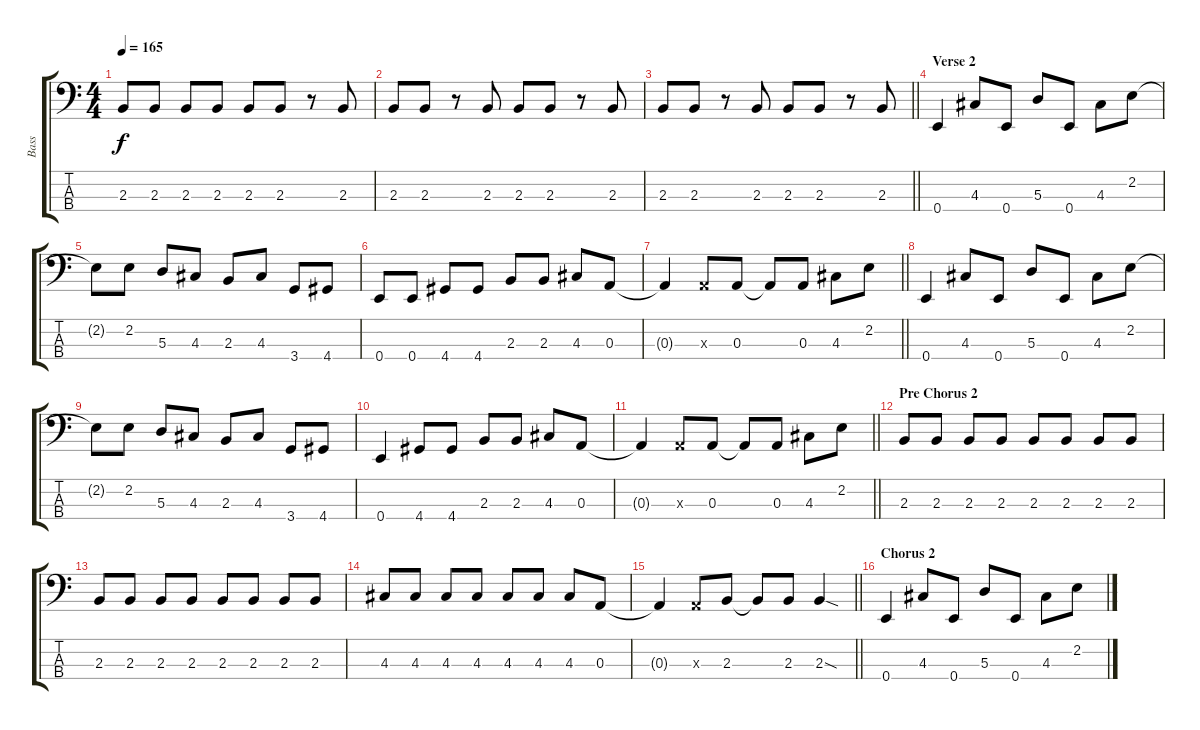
\track ("Bass" "Bass") {instrument electricbassfinger}
\staff {score tabs}
\tuning (G2 D2 A1 E1) {hide}
\ts (4 4)
\tempo 165
\clef f4
\ks c
2.3.8{dy f} 2.3.8 2.3.8 2.3.8 2.3.8 2.3.8 r.8 2.3.8 |
2.3.8 2.3.8 r.8 2.3.8 2.3.8 2.3.8 r.8 2.3.8 |
\barLineRight lightlight
2.3.8 2.3.8 r.8 2.3.8 2.3.8 2.3.8 r.8 2.3.8 |
\section ("" "Verse 2")
0.4.4 4.3.8 0.4.8 5.3.8 0.4.8 4.3.8 2.2.8 |
2.2{t}.8 2.2.8 5.3.8 4.3.8 2.3.8 4.3.8 3.4.8 4.4.8 |
0.4.8 0.4.8 4.4.8 4.4.8 2.3.8 2.3.8 4.3.8 0.3.8 |
\barLineRight lightlight
0.3{t}.4 0.3{x}.8 0.3.8 0.3{t}.8 0.3.8 4.3.8 2.2.8 |
0.4.4 4.3.8 0.4.8 5.3.8 0.4.8 4.3.8 2.2.8 |
2.2{t}.8 2.2.8 5.3.8 4.3.8 2.3.8 4.3.8 3.4.8 4.4.8 |
0.4.4 4.4.8 4.4.8 2.3.8 2.3.8 4.3.8 0.3.8 |
\barLineRight lightlight
0.3{t}.4 0.3{x}.8 0.3.8 0.3{t}.8 0.3.8 4.3.8 2.2.8 |
\section ("" "Pre Chorus 2")
2.3.8 2.3.8 2.3.8 2.3.8 2.3.8 2.3.8 2.3.8 2.3.8 |
2.3.8 2.3.8 2.3.8 2.3.8 2.3.8 2.3.8 2.3.8 2.3.8 |
4.3.8 4.3.8 4.3.8 4.3.8 4.3.8 4.3.8 4.3.8 0.3.8 |
\barLineRight lightlight
0.3{t}.4 0.3{x}.8 2.3.8 2.3{t}.8 2.3.8 2.3{sod}.4 |
\section ("" "Chorus 2")
0.4.4 4.3.8 0.4.8 5.3.8 0.4.8 4.3.8 2.2.8
